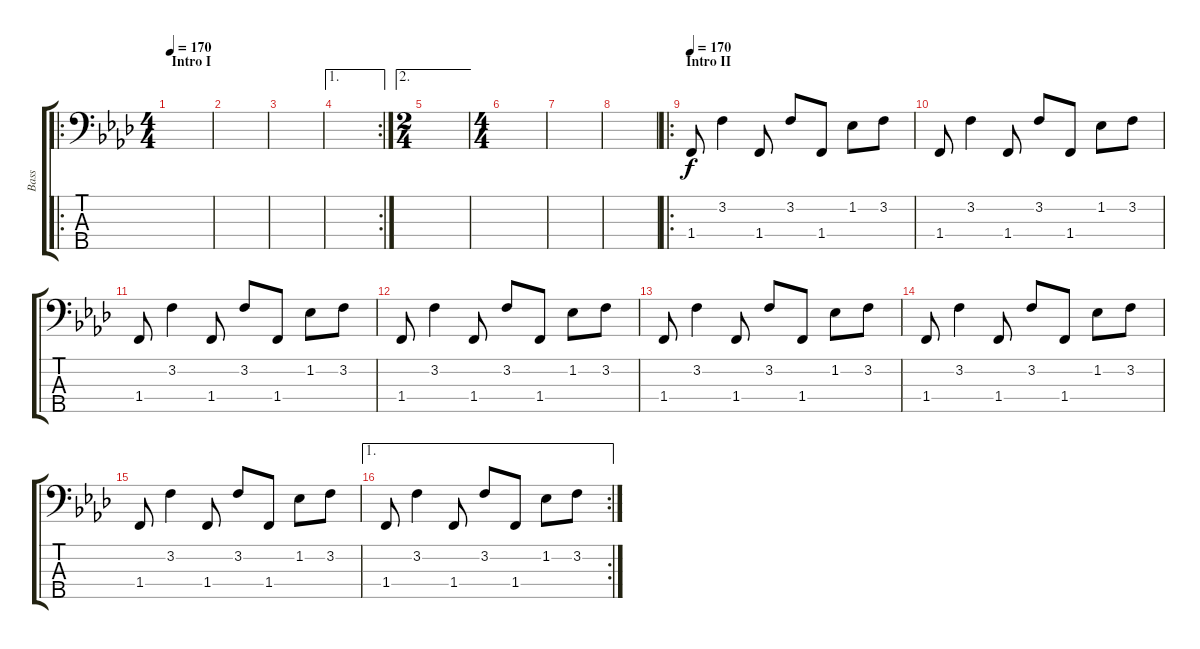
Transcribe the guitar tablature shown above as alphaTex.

\track ("Bass" "Bass") {instrument electricbassfinger}
\staff {score tabs}
\tuning (G2 D2 A1 E1 B0) {hide}
\ro
\ts (4 4)
\section ("" "Intro I")
\tempo 170
\tempo 130
\tempo 170
\clef f4
\ks ab
|
|
|
\ae 1
\rc 2
|
\ae 2
\ts (2 4)
|
\ts (4 4)
|
|
|
\ro
\section ("" "Intro II")
\tempo 170
1.4.8 3.2.4 1.4.8 3.2.8 1.4.8 1.2.8 3.2.8 |
1.4.8 3.2.4 1.4.8 3.2.8 1.4.8 1.2.8 3.2.8 |
1.4.8 3.2.4 1.4.8 3.2.8 1.4.8 1.2.8 3.2.8 |
1.4.8 3.2.4 1.4.8 3.2.8 1.4.8 1.2.8 3.2.8 |
1.4.8 3.2.4 1.4.8 3.2.8 1.4.8 1.2.8 3.2.8 |
1.4.8 3.2.4 1.4.8 3.2.8 1.4.8 1.2.8 3.2.8 |
1.4.8 3.2.4 1.4.8 3.2.8 1.4.8 1.2.8 3.2.8 |
\ae 1
\rc 2
1.4.8 3.2.4 1.4.8 3.2.8 1.4.8 1.2.8 3.2.8
